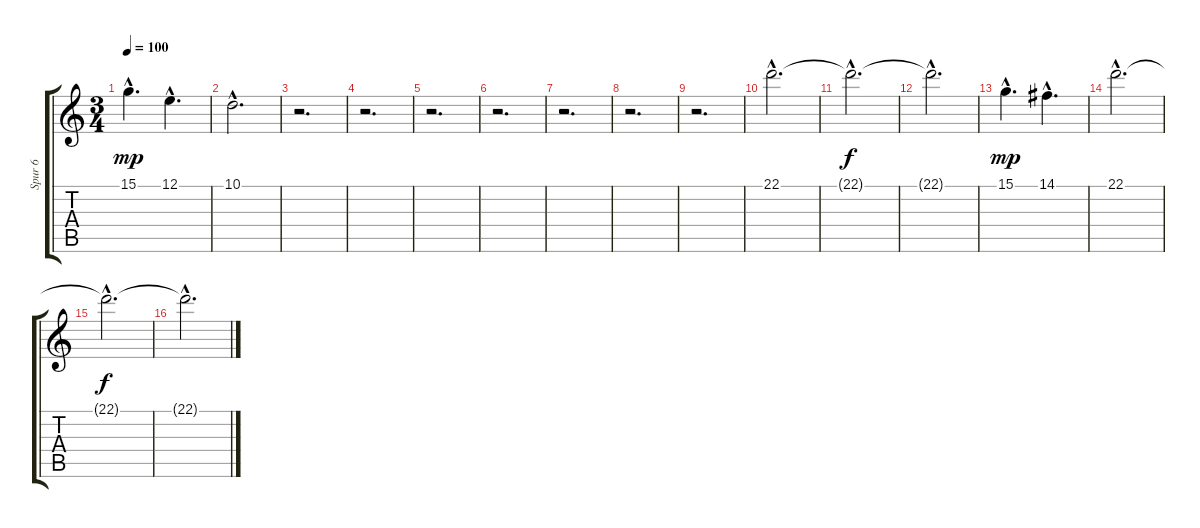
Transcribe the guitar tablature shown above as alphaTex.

\track ("Spur 6" "Spur 6") {instrument synthstrings2}
\staff {score tabs}
\tuning (E4 B3 G3 D3 A2 E2) {hide}
\ts (3 4)
\tempo 100
\clef g2
\ks c
15.1{hac}.4{d dy mp} 12.1{hac}.4{d} |
10.1{hac}.2{d} |
r.2{d} |
r.2{d} |
r.2{d} |
r.2{d} |
r.2{d} |
r.2{d} |
r.2{d} |
22.1{hac}.2{d} |
22.1{hac t}.2{d dy f} |
22.1{hac t}.2{d} |
15.1{hac}.4{d dy mp} 14.1{hac}.4{d} |
22.1{hac}.2{d} |
22.1{hac t}.2{d dy f} |
22.1{hac t}.2{d}
